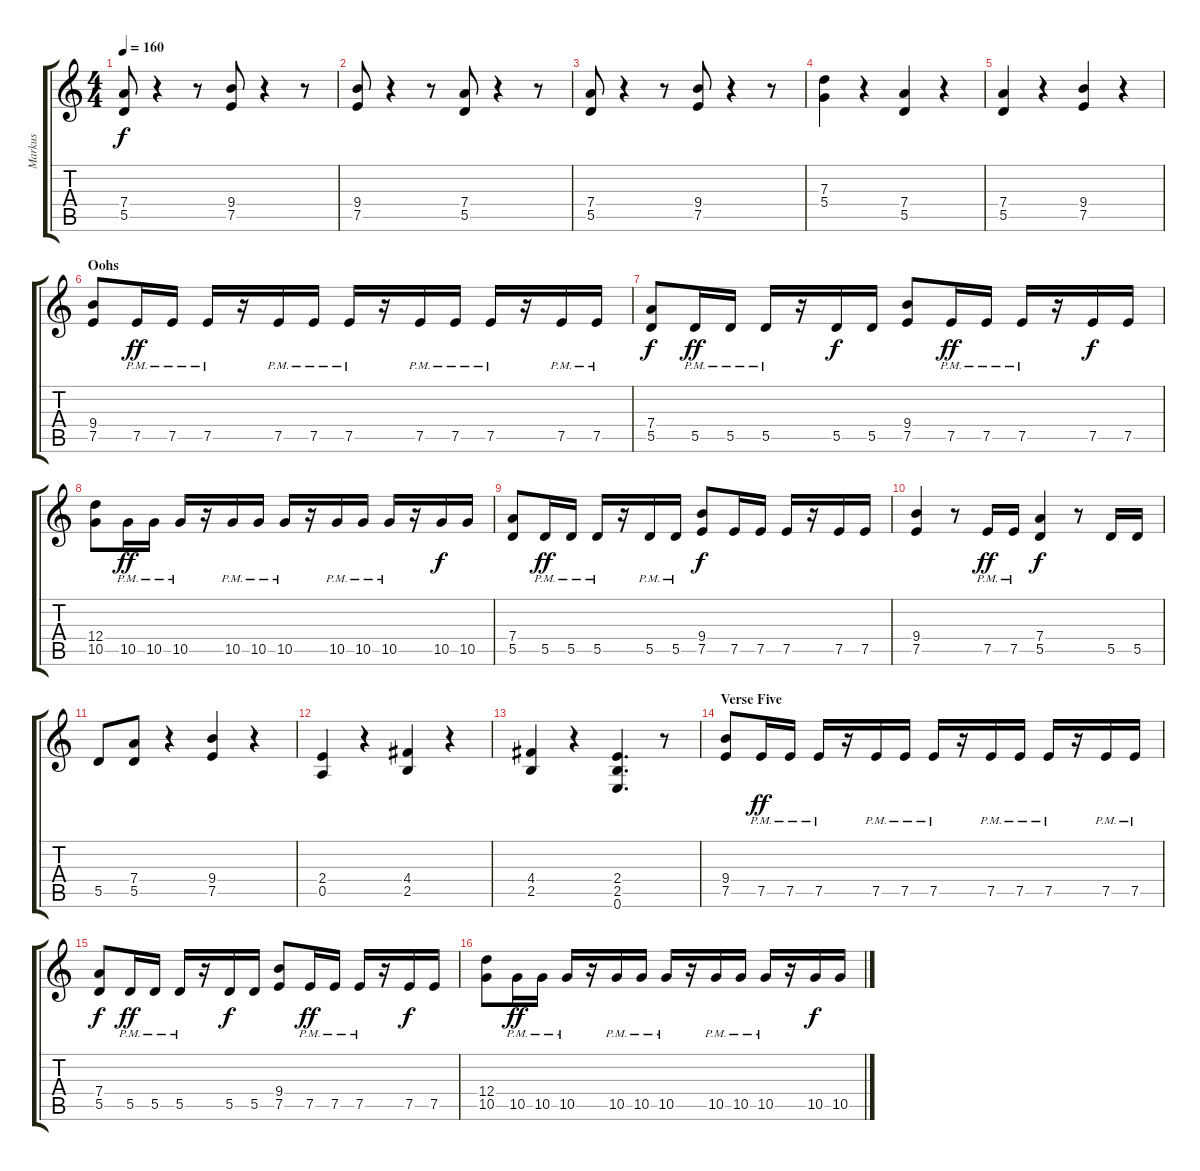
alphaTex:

\track ("Markus" "Markus") {instrument distortionguitar}
\staff {score tabs}
\tuning (E4 B3 G3 D3 A2 E2) {hide}
\ts (4 4)
\tempo 160
\clef g2
\ks c
(7.4 5.5).8{dy f} r.4 r.8 (9.4 7.5).8 r.4 r.8 |
(9.4 7.5).8 r.4 r.8 (7.4 5.5).8 r.4 r.8 |
(7.4 5.5).8 r.4 r.8 (9.4 7.5).8 r.4 r.8 |
(7.3 5.4).4 r.4 (7.4 5.5).4 r.4 |
(7.4 5.5).4 r.4 (9.4 7.5).4 r.4 |
\section ("" "Oohs")
(9.4 7.5).8 7.5{pm}.16{dy ff} 7.5{pm}.16 7.5{pm}.16 r.16 7.5{pm}.16 7.5{pm}.16 7.5{pm}.16 r.16 7.5{pm}.16 7.5{pm}.16 7.5{pm}.16 r.16 7.5{pm}.16 7.5{pm}.16 |
(7.4 5.5).8{dy f} 5.5{pm}.16{dy ff} 5.5{pm}.16 5.5{pm}.16 r.16 5.5.16{dy f} 5.5.16 (9.4 7.5).8 7.5{pm}.16{dy ff} 7.5{pm}.16 7.5{pm}.16 r.16 7.5.16{dy f} 7.5.16 |
(12.4 10.5).8 10.5{pm}.16{dy ff} 10.5{pm}.16 10.5{pm}.16 r.16 10.5{pm}.16 10.5{pm}.16 10.5{pm}.16 r.16 10.5{pm}.16 10.5{pm}.16 10.5{pm}.16 r.16 10.5.16{dy f} 10.5.16 |
(7.4 5.5).8 5.5{pm}.16{dy ff} 5.5{pm}.16 5.5{pm}.16 r.16 5.5{pm}.16 5.5{pm}.16 (9.4 7.5).8{dy f} 7.5.16 7.5.16 7.5.16 r.16 7.5.16 7.5.16 |
(9.4 7.5).4 r.8 7.5{pm}.16{dy ff} 7.5{pm}.16 (7.4 5.5).4{dy f} r.8 5.5.16 5.5.16 |
5.5.8 (7.4 5.5).8 r.4 (9.4 7.5).4 r.4 |
(2.4 0.5).4 r.4 (4.4 2.5).4 r.4 |
(4.4 2.5).4 r.4 (2.4 2.5 0.6).4{d} r.8 |
\section ("" "Verse Five")
(9.4 7.5).8 7.5{pm}.16{dy ff} 7.5{pm}.16 7.5{pm}.16 r.16 7.5{pm}.16 7.5{pm}.16 7.5{pm}.16 r.16 7.5{pm}.16 7.5{pm}.16 7.5{pm}.16 r.16 7.5{pm}.16 7.5{pm}.16 |
(7.4 5.5).8{dy f} 5.5{pm}.16{dy ff} 5.5{pm}.16 5.5{pm}.16 r.16 5.5.16{dy f} 5.5.16 (9.4 7.5).8 7.5{pm}.16{dy ff} 7.5{pm}.16 7.5{pm}.16 r.16 7.5.16{dy f} 7.5.16 |
(12.4 10.5).8 10.5{pm}.16{dy ff} 10.5{pm}.16 10.5{pm}.16 r.16 10.5{pm}.16 10.5{pm}.16 10.5{pm}.16 r.16 10.5{pm}.16 10.5{pm}.16 10.5{pm}.16 r.16 10.5.16{dy f} 10.5.16
